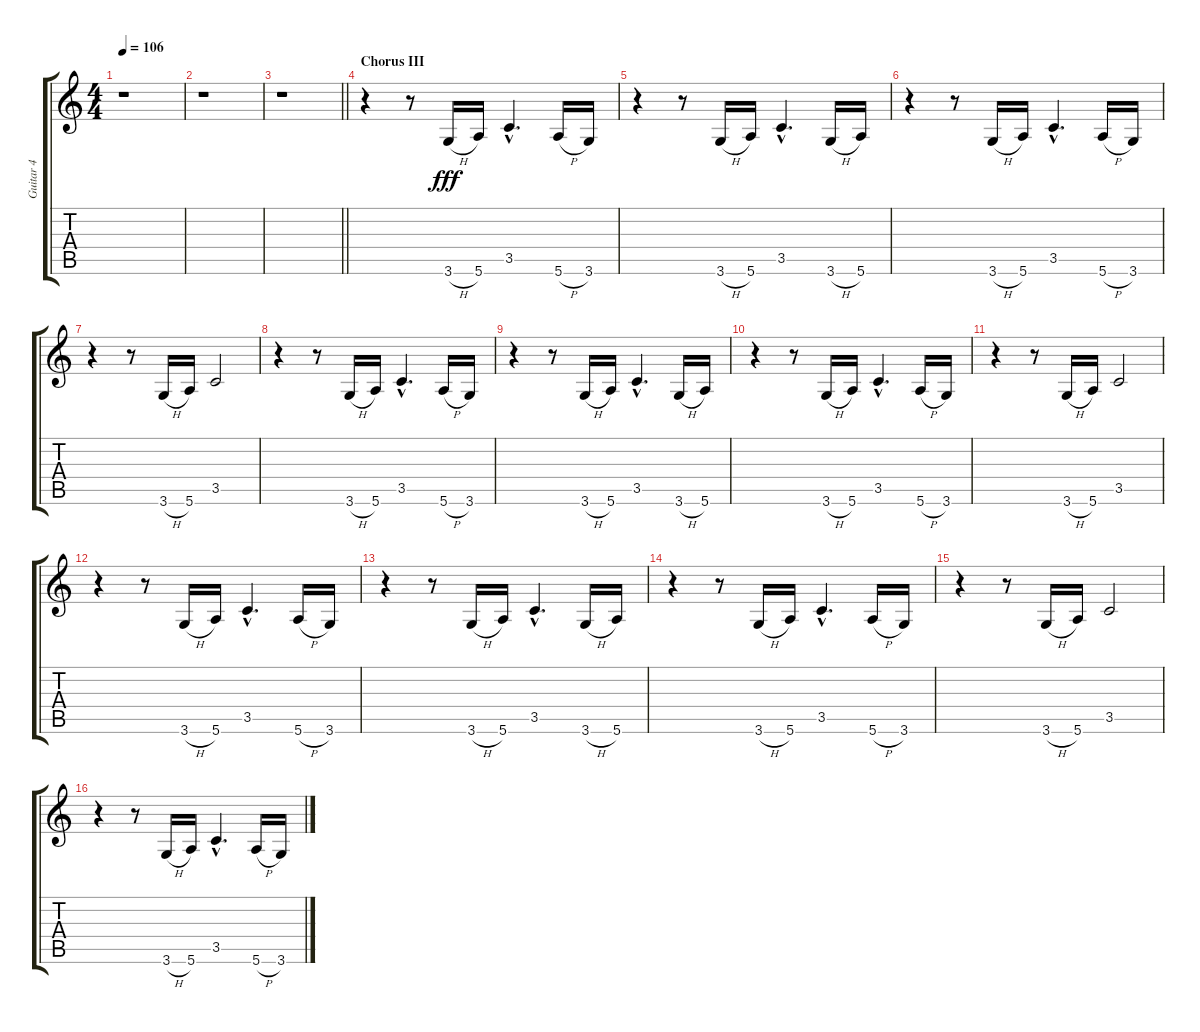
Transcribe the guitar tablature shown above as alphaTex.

\track ("Guitar 4" "Guitar 4") {instrument distortionguitar}
\staff {score tabs}
\tuning (E4 B3 G3 D3 A2 E2) {hide}
\ts (4 4)
\tempo 106
\clef g2
\ks c
r.1{dy f} |
r.1 |
\barLineRight lightlight
r.1 |
\section ("" "Chorus III")
r.4 r.8 3.6{h}.16{dy fff} 5.6.16 3.5{hac}.4{d} 5.6{h}.16 3.6.16 |
r.4 r.8 3.6{h}.16 5.6.16 3.5{hac}.4{d} 3.6{h}.16 5.6.16 |
r.4 r.8 3.6{h}.16 5.6.16 3.5{hac}.4{d} 5.6{h}.16 3.6.16 |
r.4 r.8 3.6{h}.16 5.6.16 3.5.2 |
r.4 r.8 3.6{h}.16 5.6.16 3.5{hac}.4{d} 5.6{h}.16 3.6.16 |
r.4 r.8 3.6{h}.16 5.6.16 3.5{hac}.4{d} 3.6{h}.16 5.6.16 |
r.4 r.8 3.6{h}.16 5.6.16 3.5{hac}.4{d} 5.6{h}.16 3.6.16 |
r.4 r.8 3.6{h}.16 5.6.16 3.5.2 |
r.4 r.8 3.6{h}.16 5.6.16 3.5{hac}.4{d} 5.6{h}.16 3.6.16 |
r.4 r.8 3.6{h}.16 5.6.16 3.5{hac}.4{d} 3.6{h}.16 5.6.16 |
r.4 r.8 3.6{h}.16 5.6.16 3.5{hac}.4{d} 5.6{h}.16 3.6.16 |
r.4 r.8 3.6{h}.16 5.6.16 3.5.2 |
r.4 r.8 3.6{h}.16 5.6.16 3.5{hac}.4{d} 5.6{h}.16 3.6.16
